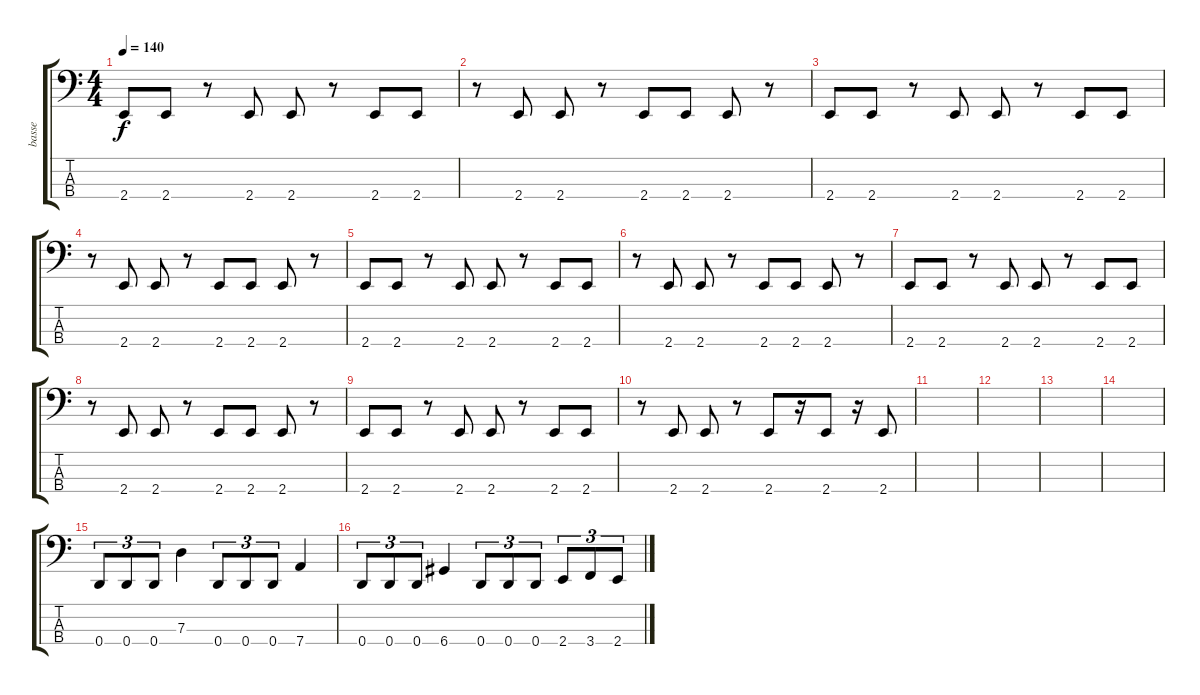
\track ("basse" "basse") {instrument electricbasspick}
\staff {score tabs}
\tuning (F2 C2 G1 D1) {hide}
\ts (4 4)
\tempo 140
\clef f4
\ks c
2.4.8{dy f} 2.4.8 r.8 2.4.8 2.4.8 r.8 2.4.8 2.4.8 |
r.8 2.4.8 2.4.8 r.8 2.4.8 2.4.8 2.4.8 r.8 |
2.4.8 2.4.8 r.8 2.4.8 2.4.8 r.8 2.4.8 2.4.8 |
r.8 2.4.8 2.4.8 r.8 2.4.8 2.4.8 2.4.8 r.8 |
2.4.8 2.4.8 r.8 2.4.8 2.4.8 r.8 2.4.8 2.4.8 |
r.8 2.4.8 2.4.8 r.8 2.4.8 2.4.8 2.4.8 r.8 |
2.4.8 2.4.8 r.8 2.4.8 2.4.8 r.8 2.4.8 2.4.8 |
r.8 2.4.8 2.4.8 r.8 2.4.8 2.4.8 2.4.8 r.8 |
2.4.8 2.4.8 r.8 2.4.8 2.4.8 r.8 2.4.8 2.4.8 |
r.8 2.4.8 2.4.8 r.8 2.4.8 r.16 2.4.8 r.16 2.4.8 |
|
|
|
|
0.4.8{tu (3 2)} 0.4.8{tu (3 2)} 0.4.8{tu (3 2)} 7.3.4 0.4.8{tu (3 2)} 0.4.8{tu (3 2)} 0.4.8{tu (3 2)} 7.4.4 |
0.4.8{tu (3 2)} 0.4.8{tu (3 2)} 0.4.8{tu (3 2)} 6.4.4 0.4.8{tu (3 2)} 0.4.8{tu (3 2)} 0.4.8{tu (3 2)} 2.4.8{tu (3 2)} 3.4.8{tu (3 2)} 2.4.8{tu (3 2)}
